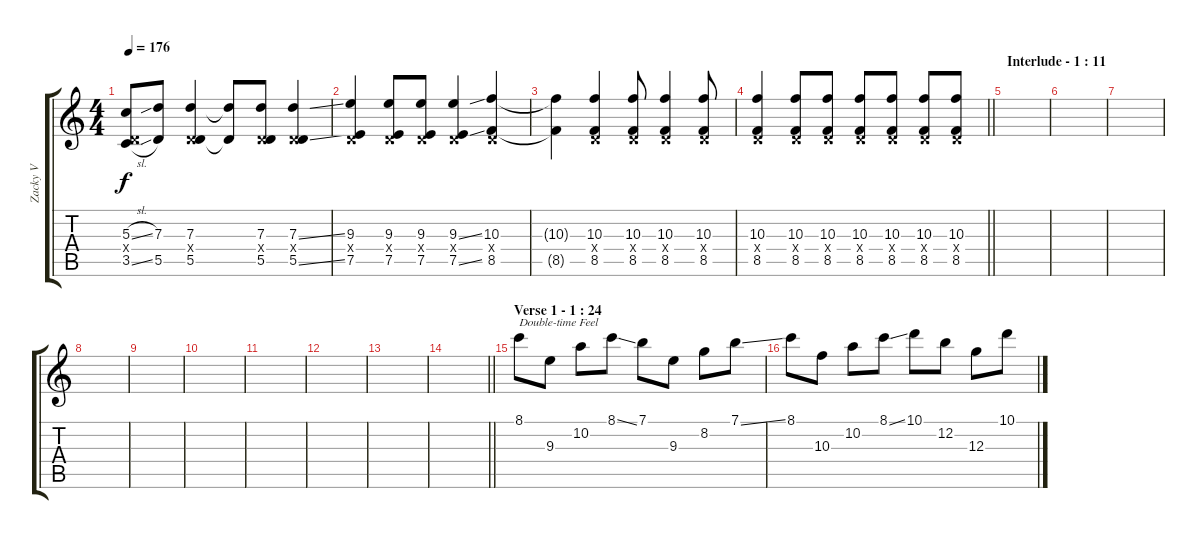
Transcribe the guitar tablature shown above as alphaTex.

\track ("   Zacky Vengeance - Lead" "   Zacky V") {instrument distortionguitar}
\staff {score tabs}
\tuning (E4 B3 G3 D3 A2 D2) {hide}
\ts (4 4)
\tempo 176
\clef g2
\ks c
(5.3{sl} 0.4{x} 3.5{sl}).8{dy f} (7.3 5.5).8 (7.3 0.4{x} 5.5).4 (7.3{t} 5.5{t}).8 (7.3 0.4{x} 5.5).8 (7.3{ss} 0.4{x} 5.5{ss}).4 |
(9.3 0.4{x} 7.5).4 (9.3 0.4{x} 7.5).8 (9.3 0.4{x} 7.5).8 (9.3{ss} 0.4{x} 7.5{ss}).4 (10.3 0.4{x} 8.5).4 |
(10.3{t} 8.5{t}).4 (10.3 0.4{x} 8.5).4 (10.3 0.4{x} 8.5).8 (10.3 0.4{x} 8.5).4 (10.3 0.4{x} 8.5).8 |
\barLineRight lightlight
(10.3 0.4{x} 8.5).4 (10.3 0.4{x} 8.5).8 (10.3 0.4{x} 8.5).8 (10.3 0.4{x} 8.5).8 (10.3 0.4{x} 8.5).8 (10.3 0.4{x} 8.5).8 (10.3 0.4{x} 8.5).8 |
\section ("" "Interlude - 1 : 11")
|
|
|
|
|
|
|
|
|
\barLineRight lightlight
|
\section ("" "Verse 1 - 1 : 24")
8.1.8{txt "Double-time Feel"} 9.3.8 10.2.8 8.1{ss}.8 7.1.8 9.3.8 8.2.8 7.1{ss}.8 |
8.1.8 10.3.8 10.2.8 8.1{ss}.8 10.1.8 12.2.8 12.3.8 10.1{ss}.8
